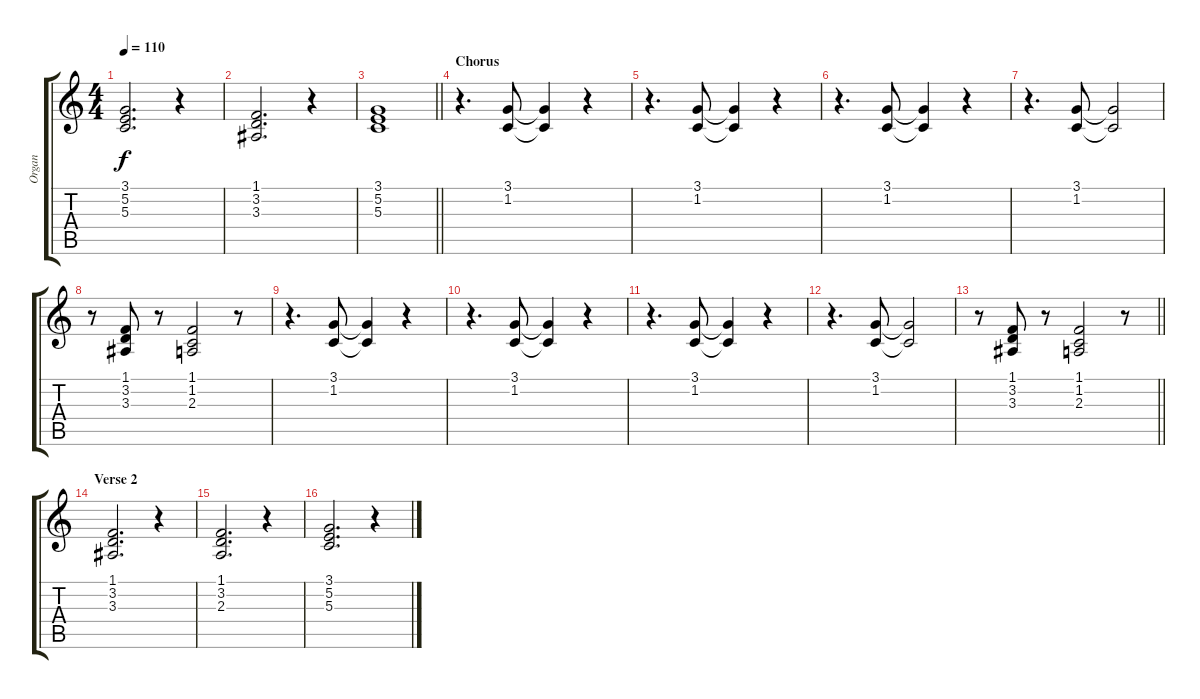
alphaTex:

\track ("Organ" "Organ") {instrument drawbarorgan}
\staff {score tabs}
\tuning (E4 B3 G3 D3 A2 E2) {hide}
\ts (4 4)
\tempo 110
\clef g2
\ks c
(3.1 5.2 5.3).2{d dy f} r.4 |
(1.1 3.2 3.3).2{d} r.4 |
\barLineRight lightlight
(3.1 5.2 5.3).1 |
\section ("" "Chorus")
r.4{d} (3.1 1.2).8 (3.1{t} 1.2{t}).4 r.4 |
r.4{d} (3.1 1.2).8 (3.1{t} 1.2{t}).4 r.4 |
r.4{d} (3.1 1.2).8 (3.1{t} 1.2{t}).4 r.4 |
r.4{d} (3.1 1.2).8 (3.1{t} 1.2{t}).2 |
r.8 (1.1 3.2 3.3).8 r.8 (1.1 1.2 2.3).2 r.8 |
r.4{d} (3.1 1.2).8 (3.1{t} 1.2{t}).4 r.4 |
r.4{d} (3.1 1.2).8 (3.1{t} 1.2{t}).4 r.4 |
r.4{d} (3.1 1.2).8 (3.1{t} 1.2{t}).4 r.4 |
r.4{d} (3.1 1.2).8 (3.1{t} 1.2{t}).2 |
\barLineRight lightlight
r.8 (1.1 3.2 3.3).8 r.8 (1.1 1.2 2.3).2 r.8 |
\section ("" "Verse 2")
(1.1 3.2 3.3).2{d} r.4 |
(1.1 3.2 2.3).2{d} r.4 |
(3.1 5.2 5.3).2{d} r.4
